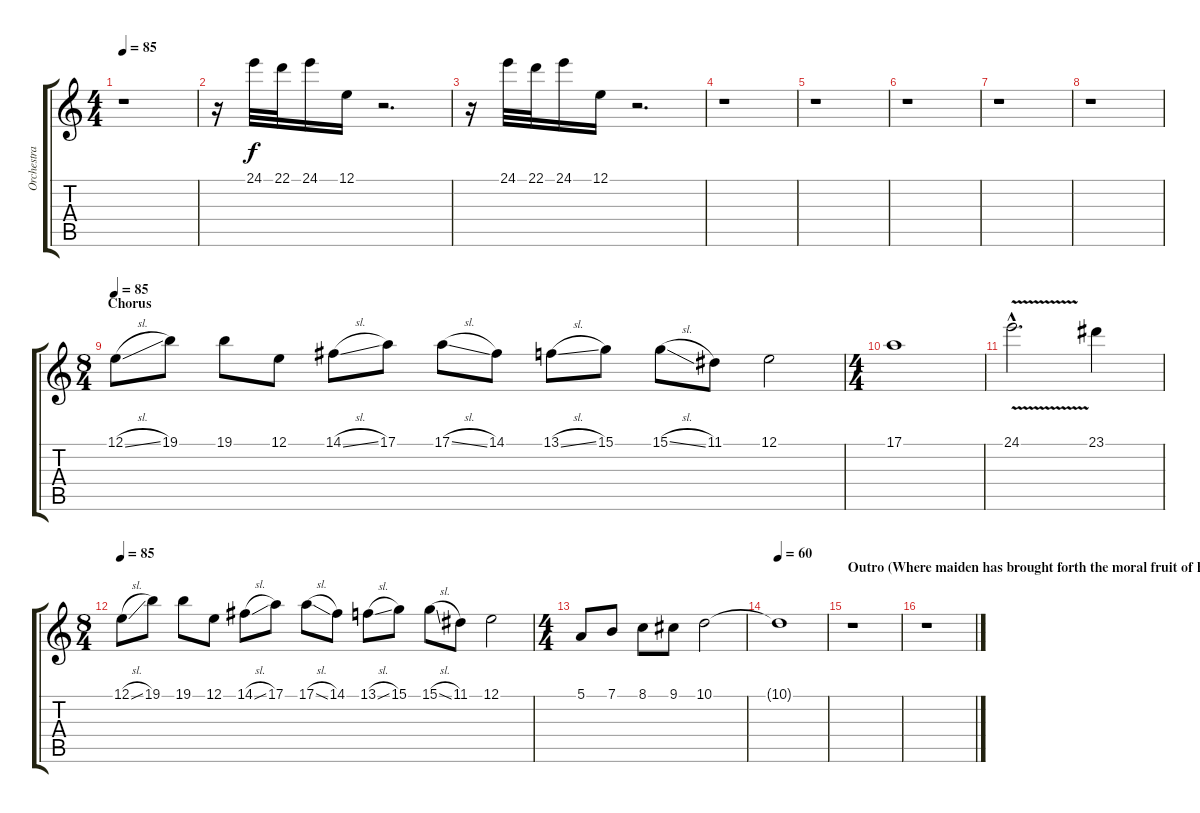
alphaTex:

\track ("Orchestra" "Orchestra") {instrument stringensemble1}
\staff {score tabs}
\tuning (E4 B3 G3 D3 A2 E2) {hide}
\ts (4 4)
\tempo 85
\clef g2
\ks c
r.1{dy f} |
r.16 24.1.32 22.1.32 24.1.16 12.1.16 r.2{d} |
r.16 24.1.32 22.1.32 24.1.16 12.1.16 r.2{d} |
r.1 |
r.1 |
r.1 |
r.1 |
r.1 |
\ts (8 4)
\section ("" "Chorus")
\tempo 85
12.1{sl}.8{volume 11} 19.1.8 19.1.8 12.1.8 14.1{sl}.8 17.1.8 17.1{sl}.8 14.1.8 13.1{sl}.8 15.1.8 15.1{sl}.8 11.1.8 12.1.2 |
\ts (4 4)
17.1.1 |
24.1{v hac}.2{d} 23.1.4 |
\ts (8 4)
\tempo 85
12.1{sl}.8{volume 11} 19.1.8 19.1.8 12.1.8 14.1{sl}.8 17.1.8 17.1{sl}.8 14.1.8 13.1{sl}.8 15.1.8 15.1{sl}.8 11.1.8 12.1.2 |
\ts (4 4)
5.1.8 7.1.8 8.1.8 9.1.8 10.1.2 |
\tempo 60
10.1{t}.1 |
\section ("" "Outro (Where maiden has brought forth the moral fruit of heaven and laid it on her bedside) ")
r.1 |
r.1
